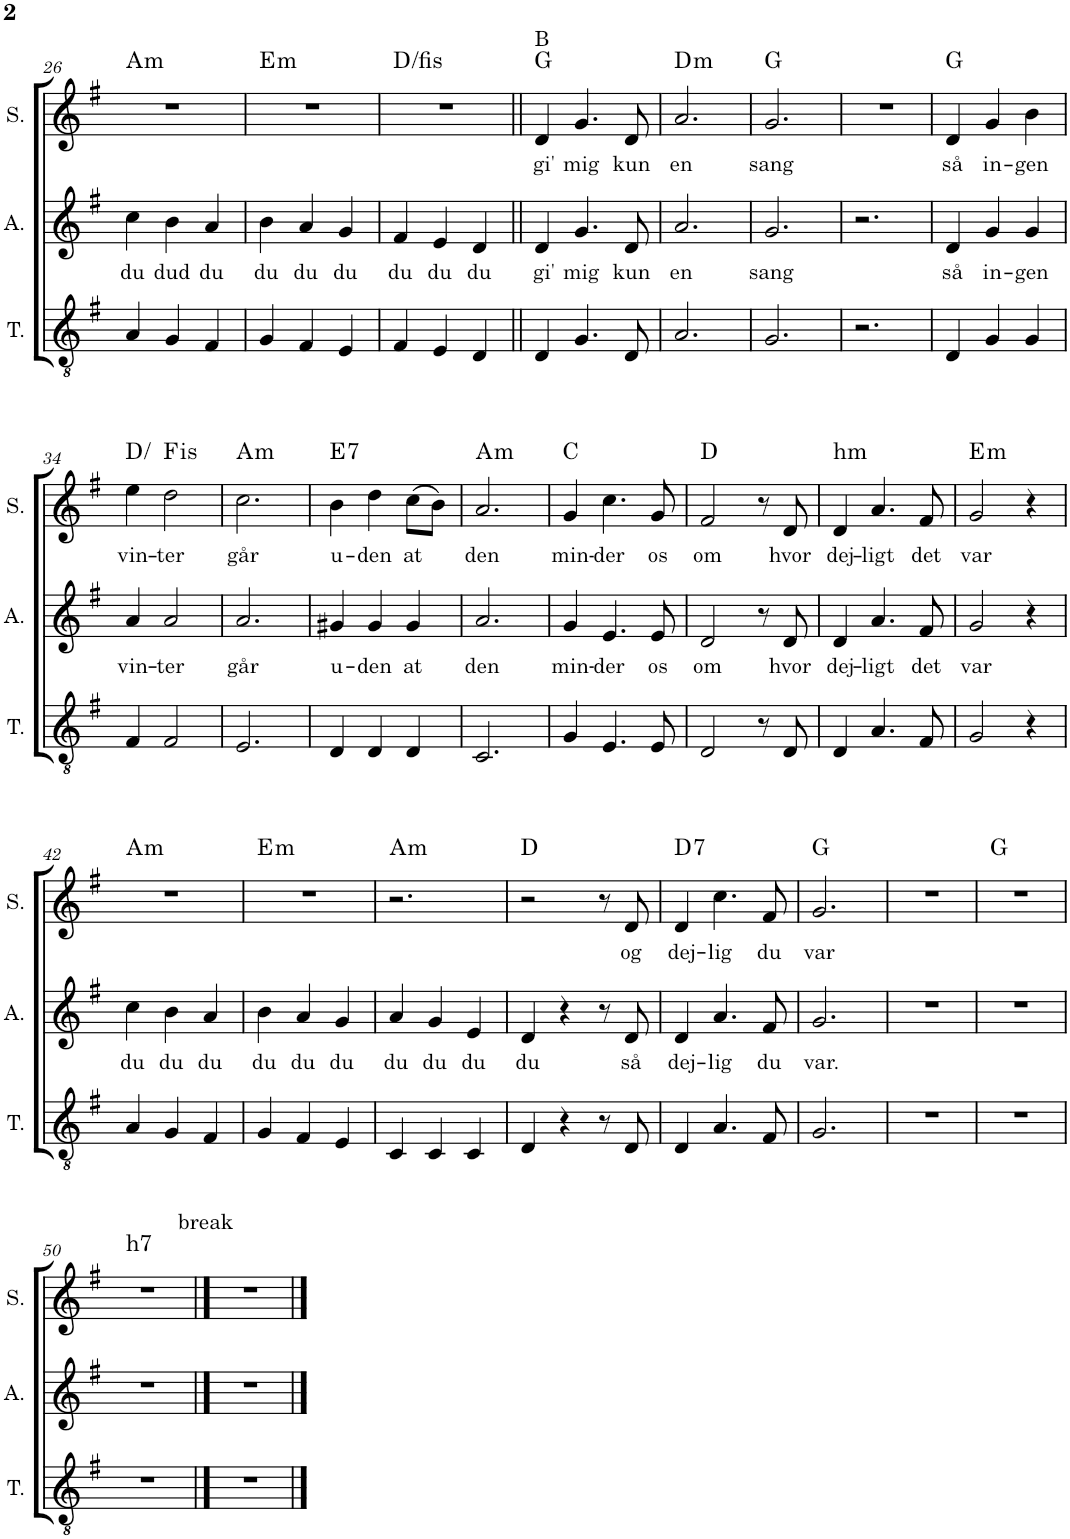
**kern	**kern	**text	**kern	**text	**harte
*part3	*part2	*part2	*part1	*part1	*part1
*staff3	*staff2	*staff2	*staff1	*staff1	*
*I"Tenor	*I"Alto	*	*I"Soprano	*	*
*I'T.	*I'A.	*	*I'S.	*	*
!!LO:PB:g=z
*clefGv2	*clefG2	*	*clefG2	*	*
*k[f#]	*k[f#]	*	*k[f#]	*	*
*M3/4	*M3/4	*	*M3/4	*	*
=26	=26	=26	=26	=26	=26
!	!	!LO:LY:b	!	!	!LO:H:kt=m
4A/	4cc\	du	2.r	.	A:min
!	!	!LO:LY:b	!	!	!
4G/	4b\	dud	.	.	.
!	!	!LO:LY:b	!	!	!
4F#/	4a/	du	.	.	.
=27	=27	=27	=27	=27	=27
!	!	!LO:LY:b	!	!	!LO:H:kt=m
4G/	4b\	du	2.r	.	E:min
!	!	!LO:LY:b	!	!	!
4F#/	4a/	du	.	.	.
!	!	!LO:LY:b	!	!	!
4E/	4g/	du	.	.	.
=28	=28	=28	=28	=28	=28
!	!	!LO:LY:b	!	!	!
4F#/	4f#/	du	2.r	.	D:maj
!	!	!LO:LY:b	!	!	!
4E/	4e/	du	.	.	.
!	!	!LO:LY:b	!	!	!
4D/	4d/	du	.	.	.
=29||	=29||	=29||	=29||	=29||	=29||
!	!	!	!LO:TX:a:t=B	!	!
!	!	!LO:LY:b	!	!LO:LY:b	!
4D/	4d/	gi'	4d/	gi'	G:maj
!	!	!LO:LY:b	!	!LO:LY:b	!
4.G/	4.g/	mig	4.g/	mig	.
!	!	!LO:LY:b	!	!LO:LY:b	!
8D/	8d/	kun	8d/	kun	.
=30	=30	=30	=30	=30	=30
!	!	!LO:LY:b	!	!LO:LY:b	!LO:H:kt=m
2.A/	2.a/	en	2.a/	en	D:min
=31	=31	=31	=31	=31	=31
!	!	!LO:LY:b	!	!LO:LY:b	!
2.G/	2.g/	sang	2.g/	sang	G:maj
=32	=32	=32	=32	=32	=32
2.r	2.r	.	2.r	.	.
=33	=33	=33	=33	=33	=33
!	!	!LO:LY:b	!	!LO:LY:b	!
4D/	4d/	så	4d/	så	G:maj
!	!	!LO:LY:b	!	!LO:LY:b	!
4G/	4g/	in-	4g/	in-	.
!	!	!LO:LY:b	!	!LO:LY:b	!
4G/	4g/	-gen	4b\	-gen	.
!!LO:LB:g=z
=34	=34	=34	=34	=34	=34
!	!	!LO:LY:b	!	!LO:LY:b	!
4F#/	4a/	vin-	4ee\	vin-	D:maj
!	!	!LO:LY:b	!	!LO:LY:b	!LO:H:kt=is
2F#/	2a/	-ter	2dd\	-ter	.
=35	=35	=35	=35	=35	=35
!	!	!LO:LY:b	!	!LO:LY:b	!LO:H:kt=m
2.E/	2.a/	går	2.cc\	går	A:min
=36	=36	=36	=36	=36	=36
!	!	!LO:LY:b	!	!LO:LY:b	!LO:H:kt=7
4D/	4g#X/	u-	4b\	u-	E:7
!	!	!LO:LY:b	!	!LO:LY:b	!
4D/	4g#/	-den	4dd\	-den	.
!	!	!LO:LY:b	!	!LO:LY:b	!
4D/	4g#/	at	(8cc\L	at	.
.	.	.	8b\J)	.	.
=37	=37	=37	=37	=37	=37
!	!	!LO:LY:b	!	!LO:LY:b	!LO:H:kt=m
2.C/	2.a/	den	2.a/	den	A:min
=38	=38	=38	=38	=38	=38
!	!	!LO:LY:b	!	!LO:LY:b	!
4G/	4g/	min-	4g/	min-	C:maj
!	!	!LO:LY:b	!	!LO:LY:b	!
4.E/	4.e/	-der	4.cc\	-der	.
!	!	!LO:LY:b	!	!LO:LY:b	!
8E/	8e/	os	8g/	os	.
=39	=39	=39	=39	=39	=39
!	!	!LO:LY:b	!	!LO:LY:b	!
2D/	2d/	om	2f#/	om	D:maj
8r	8r	.	8r	.	.
!	!	!LO:LY:b	!	!LO:LY:b	!
8D/	8d/	hvor	8d/	hvor	.
=40	=40	=40	=40	=40	=40
!	!	!LO:LY:b	!	!LO:LY:b	!LO:H:kt=hm
4D/	4d/	dej-	4d/	dej-	N
!	!	!LO:LY:b	!	!LO:LY:b	!
4.A/	4.a/	-ligt	4.a/	-ligt	.
!	!	!LO:LY:b	!	!LO:LY:b	!
8F#/	8f#/	det	8f#/	det	.
=41	=41	=41	=41	=41	=41
!	!	!LO:LY:b	!	!LO:LY:b	!LO:H:kt=m
2G/	2g/	var	2g/	var	E:min
4r	4r	.	4r	.	.
!!LO:LB:g=z
=42	=42	=42	=42	=42	=42
!	!	!LO:LY:b	!	!	!LO:H:kt=m
4A/	4cc\	du	2.r	.	A:min
!	!	!LO:LY:b	!	!	!
4G/	4b\	du	.	.	.
!	!	!LO:LY:b	!	!	!
4F#/	4a/	du	.	.	.
=43	=43	=43	=43	=43	=43
!	!	!LO:LY:b	!	!	!LO:H:kt=m
4G/	4b\	du	2.r	.	E:min
!	!	!LO:LY:b	!	!	!
4F#/	4a/	du	.	.	.
!	!	!LO:LY:b	!	!	!
4E/	4g/	du	.	.	.
=44	=44	=44	=44	=44	=44
!	!	!LO:LY:b	!	!	!LO:H:kt=m
4C/	4a/	du	2.r	.	A:min
!	!	!LO:LY:b	!	!	!
4C/	4g/	du	.	.	.
!	!	!LO:LY:b	!	!	!
4C/	4e/	du	.	.	.
=45	=45	=45	=45	=45	=45
!	!	!LO:LY:b	!	!	!
4D/	4d/	du	2r	.	D:maj
4r	4r	.	.	.	.
8r	8r	.	8r	.	.
!	!	!LO:LY:b	!	!LO:LY:b	!
8D/	8d/	så	8d/	og	.
=46	=46	=46	=46	=46	=46
!	!	!LO:LY:b	!	!LO:LY:b	!LO:H:kt=7
4D/	4d/	dej-	4d/	dej-	D:7
!	!	!LO:LY:b	!	!LO:LY:b	!
4.A/	4.a/	-lig	4.cc\	-lig	.
!	!	!LO:LY:b	!	!LO:LY:b	!
8F#/	8f#/	du	8f#/	du	.
=47	=47	=47	=47	=47	=47
!	!	!LO:LY:b	!	!LO:LY:b	!
2.G/	2.g/	var.	2.g/	var	G:maj
=48	=48	=48	=48	=48	=48
2.r	2.r	.	2.r	.	.
=49	=49	=49	=49	=49	=49
2.r	2.r	.	2.r	.	G:maj
!!LO:LB:g=z
=50	=50	=50	=50	=50	=50
!	!	!	!LO:TX:a:t=break	!	!LO:H:kt=h7
2.r	2.r	.	2.r	.	N
==51	==51	==51	==51	==51	==51
2.r	2.r	.	2.r	.	.
==	==	==	==	==	==
*-	*-	*-	*-	*-	*-
